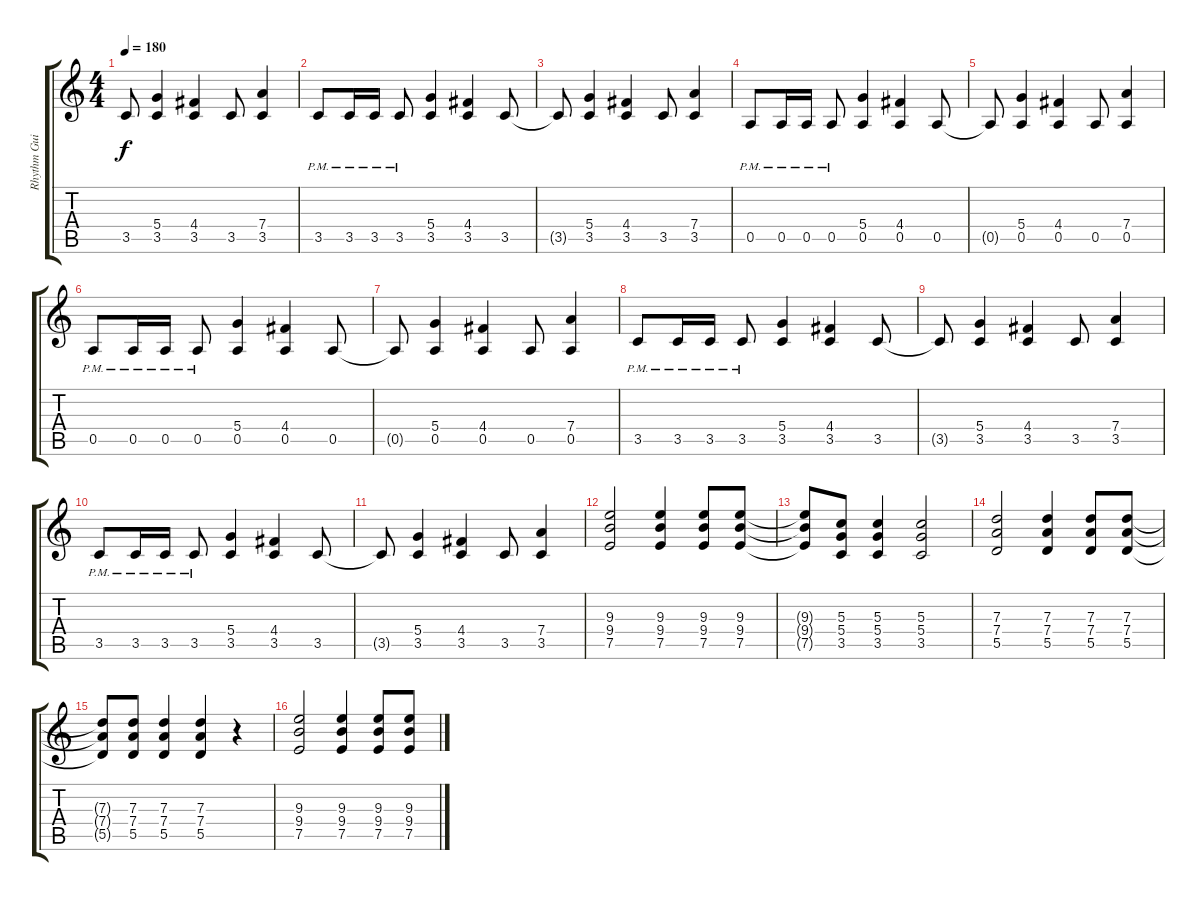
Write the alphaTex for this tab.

\track ("Rhythm Guitar 1" "Rhythm Gui") {instrument distortionguitar}
\staff {score tabs}
\tuning (E4 B3 G3 D3 A2 E2) {hide}
\ts (4 4)
\tempo 180
\clef g2
\ks c
3.5{t}.8{dy f} (5.4 3.5).4 (4.4 3.5).4 3.5.8 (7.4 3.5).4 |
3.5{pm}.8 3.5{pm}.16 3.5{pm}.16 3.5{pm}.8 (5.4 3.5).4 (4.4 3.5).4 3.5.8 |
3.5{t}.8 (5.4 3.5).4 (4.4 3.5).4 3.5.8 (7.4 3.5).4 |
0.5{pm}.8 0.5{pm}.16 0.5{pm}.16 0.5{pm}.8 (5.4 0.5).4 (4.4 0.5).4 0.5.8 |
0.5{t}.8 (5.4 0.5).4 (4.4 0.5).4 0.5.8 (7.4 0.5).4 |
0.5{pm}.8 0.5{pm}.16 0.5{pm}.16 0.5{pm}.8 (5.4 0.5).4 (4.4 0.5).4 0.5.8 |
0.5{t}.8 (5.4 0.5).4 (4.4 0.5).4 0.5.8 (7.4 0.5).4 |
3.5{pm}.8 3.5{pm}.16 3.5{pm}.16 3.5{pm}.8 (5.4 3.5).4 (4.4 3.5).4 3.5.8 |
3.5{t}.8 (5.4 3.5).4 (4.4 3.5).4 3.5.8 (7.4 3.5).4 |
3.5{pm}.8 3.5{pm}.16 3.5{pm}.16 3.5{pm}.8 (5.4 3.5).4 (4.4 3.5).4 3.5.8 |
3.5{t}.8 (5.4 3.5).4 (4.4 3.5).4 3.5.8 (7.4 3.5).4 |
(9.3 9.4 7.5).2 (9.3 9.4 7.5).4 (9.3 9.4 7.5).8 (9.3 9.4 7.5).8 |
(9.3{t} 9.4{t} 7.5{t}).8 (5.3 5.4 3.5).8 (5.3 5.4 3.5).4 (5.3 5.4 3.5).2 |
(7.3 7.4 5.5).2 (7.3 7.4 5.5).4 (7.3 7.4 5.5).8 (7.3 7.4 5.5).8 |
(7.3{t} 7.4{t} 5.5{t}).8 (7.3 7.4 5.5).8 (7.3 7.4 5.5).4 (7.3 7.4 5.5).4 r.4 |
(9.3 9.4 7.5).2 (9.3 9.4 7.5).4 (9.3 9.4 7.5).8 (9.3 9.4 7.5).8
